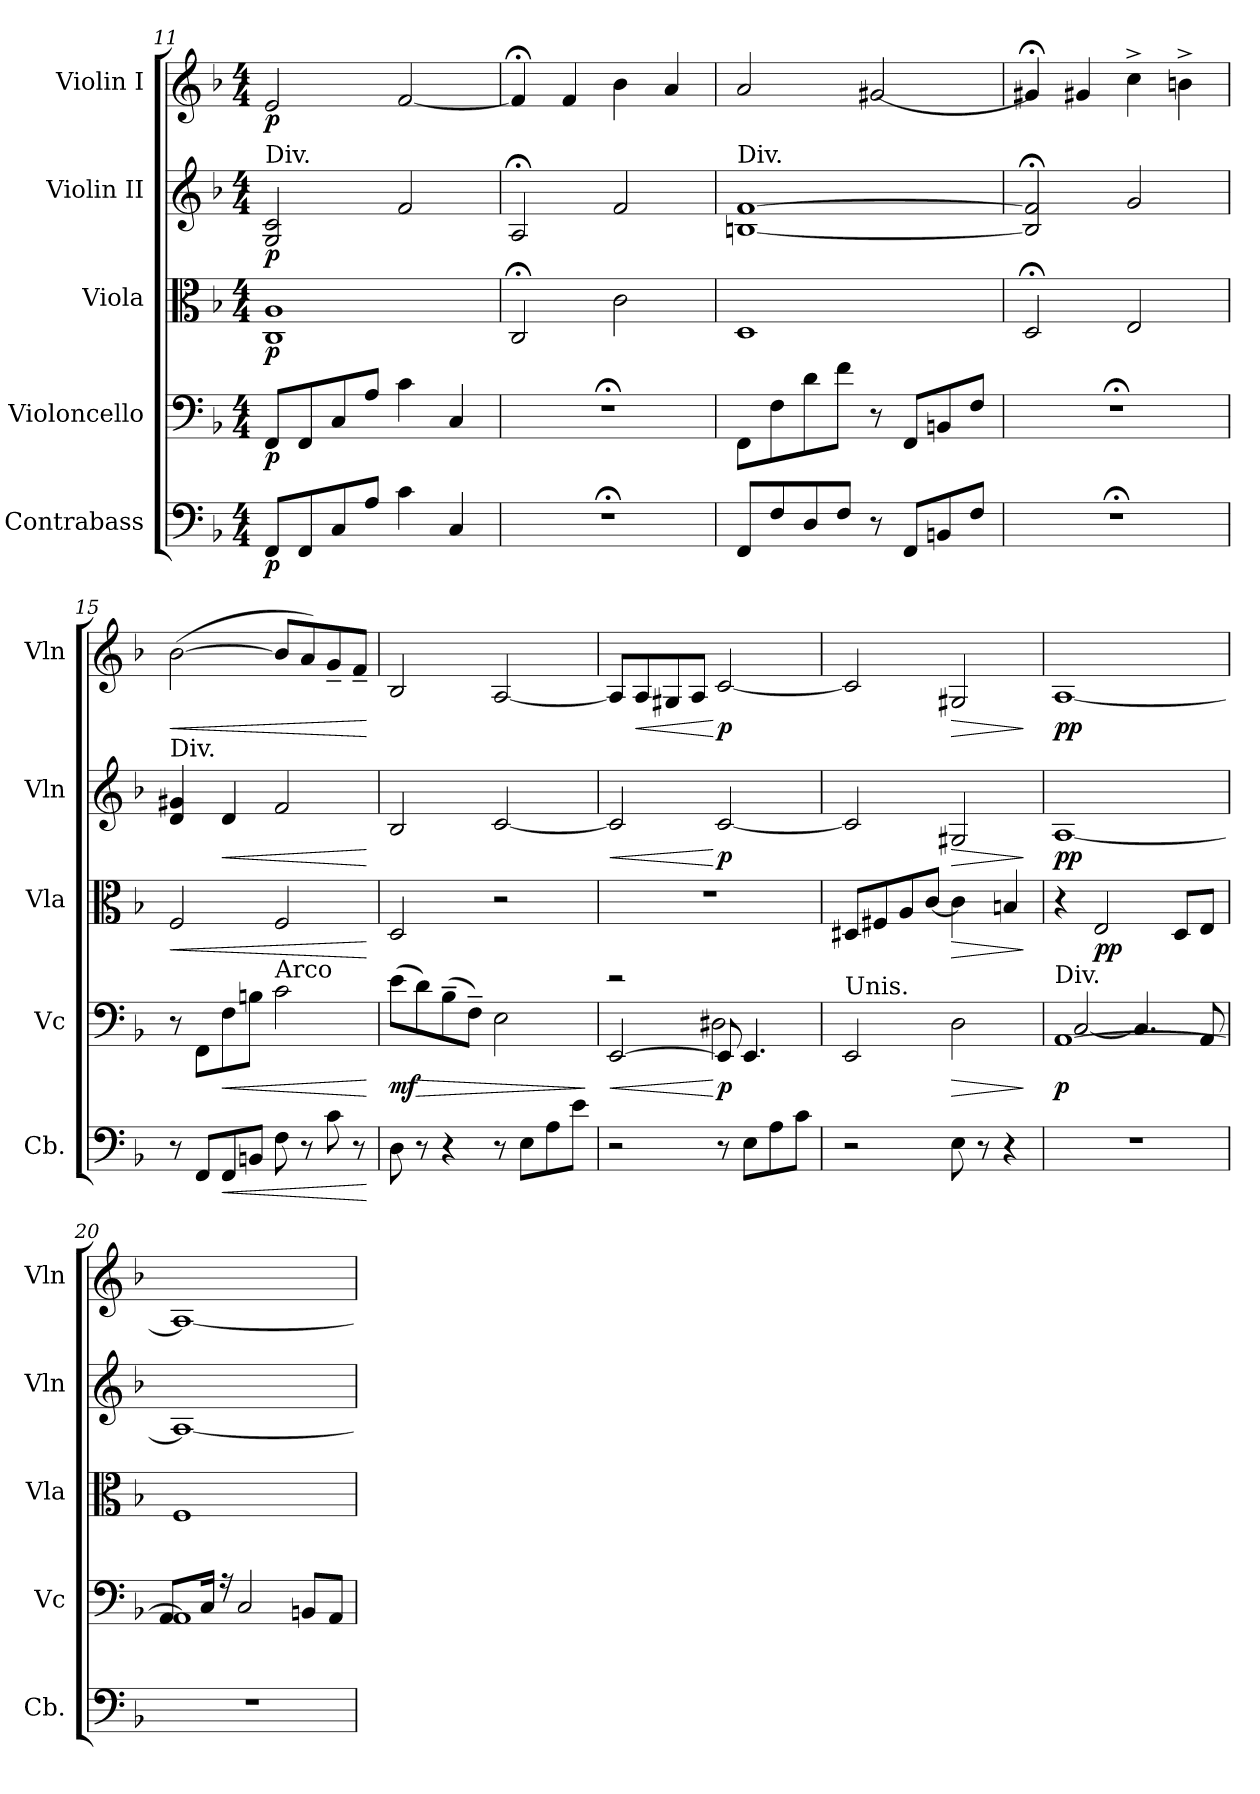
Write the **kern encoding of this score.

**kern	**dynam	**kern	**dynam	**kern	**dynam	**kern	**dynam	**kern	**dynam
*part5	*part5	*part4	*part4	*part3	*part3	*part2	*part2	*part1	*part1
*staff5	*staff5	*staff4	*staff4	*staff3	*staff3	*staff2	*staff2	*staff1	*staff1
*I"Contrabass	*	*I"Violoncello	*	*I"Viola	*	*I"Violin II	*	*I"Violin I	*
*I'Cb.	*	*I'Vc	*	*I'Vla	*	*I'Vln	*	*I'Vln	*
*clefF4	*	*clefF4	*	*clefC3	*	*clefG2	*	*clefG2	*
*ITrd7c12	*	*	*	*	*	*	*	*	*
*k[b-]	*	*k[b-]	*	*k[b-]	*	*k[b-]	*	*k[b-]	*
*M4/4	*	*M4/4	*	*M4/4	*	*M4/4	*	*M4/4	*
=11	=11	=11	=11	=11	=11	=11	=11	=11	=11
!	!	!	!	!	!	!LO:TX:a:t=Div.	!	!	!
!	!LO:DY:b	!	!LO:DY:b	!	!LO:DY:b	!	!LO:DY:b	!	!LO:DY:b
8FFF/L	p	8FF/L	p	1C 1A	p	2G/ 2c/	p	2e/	p
8FFF/	.	8FF/	.	.	.	.	.	.	.
8CC/	.	8C/	.	.	.	.	.	.	.
8AA/J	.	8A/J	.	.	.	.	.	.	.
4C\	.	4c\	.	.	.	2f/	.	[2f/	.
4CC/	.	4C/	.	.	.	.	.	.	.
=12	=12	=12	=12	=12	=12	=12	=12	=12	=12
1r;<	.	1r;<	.	2C;</	.	2A;</	.	4f;</]	.
.	.	.	.	.	.	.	.	4f/	.
.	.	.	.	2c\	.	2f/	.	4b-\	.
.	.	.	.	.	.	.	.	4a/	.
=13	=13	=13	=13	=13	=13	=13	=13	=13	=13
!	!	!	!	!	!	!LO:TX:a:t=Div.	!	!	!
8FFF/L	.	8FF\L	.	1D	.	[1Bn [1f	.	2a/	.
8FF/	.	8F\	.	.	.	.	.	.	.
8DD/	.	8d\	.	.	.	.	.	.	.
8FF/J	.	8f\J	.	.	.	.	.	.	.
8r	.	8r	.	.	.	.	.	[2g#X/	.
8FFF/L	.	8FF/L	.	.	.	.	.	.	.
8BBBn/	.	8BBn/	.	.	.	.	.	.	.
8FF/J	.	8F/J	.	.	.	.	.	.	.
!!LO:LB:g=z
=14	=14	=14	=14	=14	=14	=14	=14	=14	=14
1r;<	.	1r;<	.	2D;</	.	2B/];< 2f/];<	.	4g#X;</]	.
.	.	.	.	.	.	.	.	4g#X/	.
.	.	.	.	2E/	.	2g/	.	4cc^\	.
.	.	.	.	.	.	.	.	4bn^\	.
=15	=15	=15	=15	=15	=15	=15	=15	=15	=15
!	!	!	!	!	!	!LO:TX:a:t=Div.	!	!	!
!	!	!	!	!	!LO:HP:b	!	!	!	!LO:HP:b
8r	.	8r	.	2F/	<	4d/ 4g#X/	.	([2b-\	<
8FFF/L	.	8FF\L	.	.	.	.	.	.	.
!	!LO:HP:b	!	!LO:HP:b	!	!	!	!LO:HP:b	!	!
8FFF/	<	8F\	<	.	.	4d/	<	.	.
8BBBn/J	.	8Bn\J	.	.	.	.	.	.	.
!	!	!LO:TX:a:t=Arco	!	!	!	!	!	!	!
8FF\	.	2c\	.	2F/	.	2f/	.	8b-/L]	.
8r	.	.	.	.	.	.	.	8a/)	.
8C\	.	.	.	.	.	.	.	8g~/	.
8r	.	.	.	.	.	.	.	8f~/J	.
.	[	.	[	.	[	.	[	.	[
=16	=16	=16	=16	=16	=16	=16	=16	=16	=16
!	!LO:DY:b	!	!LO:DY:b	!	!	!	!	!	!
8DD\	other-dynamics	(8e\L	mf	2D/	.	2B-/	.	2B-/	.
!	!	!	!LO:HP:b	!	!	!	!	!	!
8r	.	8d\)	>	.	.	.	.	.	.
4r	.	(8B-~\	.	.	.	.	.	.	.
.	.	8F~\J)	.	.	.	.	.	.	.
8r	.	2E\	.	2r	.	[2c/	.	[2A/	.
8EE\L	.	.	.	.	.	.	.	.	.
8AA\	.	.	.	.	.	.	.	.	.
8E\J	.	.	.	.	.	.	.	.	.
.	.	.	]	.	.	.	.	.	.
=17	=17	=17	=17	=17	=17	=17	=17	=17	=17
!	!	!LO:TX:a:t=Div.	!	!	!	!	!	!	!
!	!	!	!LO:HP:b	!	!	!	!LO:HP:b	!	!
*	*	*^	*	*	*	*	*	*	*
2r	.	[2EE/	2re	<	1r	.	2c/]	<	8A/L]	.
!	!	!	!	!	!	!	!	!	!	!LO:HP:b
.	.	.	.	.	.	.	.	.	8A/	<
.	.	.	.	.	.	.	.	.	8G#X/	.
.	.	.	.	.	.	.	.	.	8A/J	.
!	!	!	!	!LO:DY:n=1:b	!	!	!	!LO:DY:n=1:b	!	!LO:DY:n=1:b
8r	.	8EE/]	2D#X\	[ p	.	.	[2c/	[ p	[2c/	[ p
8EE\L	.	4.EE/	.	.	.	.	.	.	.	.
8AA\	.	.	.	.	.	.	.	.	.	.
8C\J	.	.	.	.	.	.	.	.	.	.
*	*	*v	*v	*	*	*	*	*	*	*
!!LO:PB:g=z
=18	=18	=18	=18	=18	=18	=18	=18	=18	=18
!	!	!LO:TX:a:t=Unis.	!	!	!	!	!	!	!
2r	.	2EE/	.	8D#X/L	.	2c/]	.	2c/]	.
.	.	.	.	8F#X/	.	.	.	.	.
.	.	.	.	8A/	.	.	.	.	.
.	.	.	.	[8c/J	.	.	.	.	.
!	!	!	!LO:HP:b	!	!LO:HP:b	!	!LO:HP:b	!	!LO:HP:b
8EE\	.	2D\	>	4c\]	>	2G#X/	>	2G#X/	>
8r	.	.	.	.	.	.	.	.	.
4r	.	.	.	4Bn/	.	.	.	.	.
.	.	.	]	.	]	.	]	.	]
=19	=19	=19	=19	=19	=19	=19	=19	=19	=19
*	*	*^	*	*	*	*	*	*	*
!	!	!LO:TX:a:t=Div.	!	!	!	!	!	!	!	!
!	!	!	!	!LO:DY:b	!	!	!	!LO:DY:b	!	!LO:DY:b
1r	.	[1AA	[2C/	p	4r	.	[1A	pp	[1A	pp
!	!	!	!	!	!	!LO:DY:b	!	!	!	!
.	.	.	.	.	2E/	pp	.	.	.	.
.	.	.	4.C/]	.	.	.	.	.	.	.
.	.	.	.	.	8D/L	.	.	.	.	.
.	.	.	8AA/	.	8E/J	.	.	.	.	.
=20	=20	=20	=20	=20	=20	=20	=20	=20	=20	=20
1r	.	1AA]	8AA/L	.	1F	.	1A_	.	1A_	.
.	.	.	16C/Jk	.	.	.	.	.	.	.
.	.	.	16rA	.	.	.	.	.	.	.
.	.	.	2C/	.	.	.	.	.	.	.
.	.	.	8BBn/L	.	.	.	.	.	.	.
.	.	.	8AA/J	.	.	.	.	.	.	.
*	*	*v	*v	*	*	*	*	*	*	*
=	=	=	=	=	=	=	=	=	=
*-	*-	*-	*-	*-	*-	*-	*-	*-	*-
